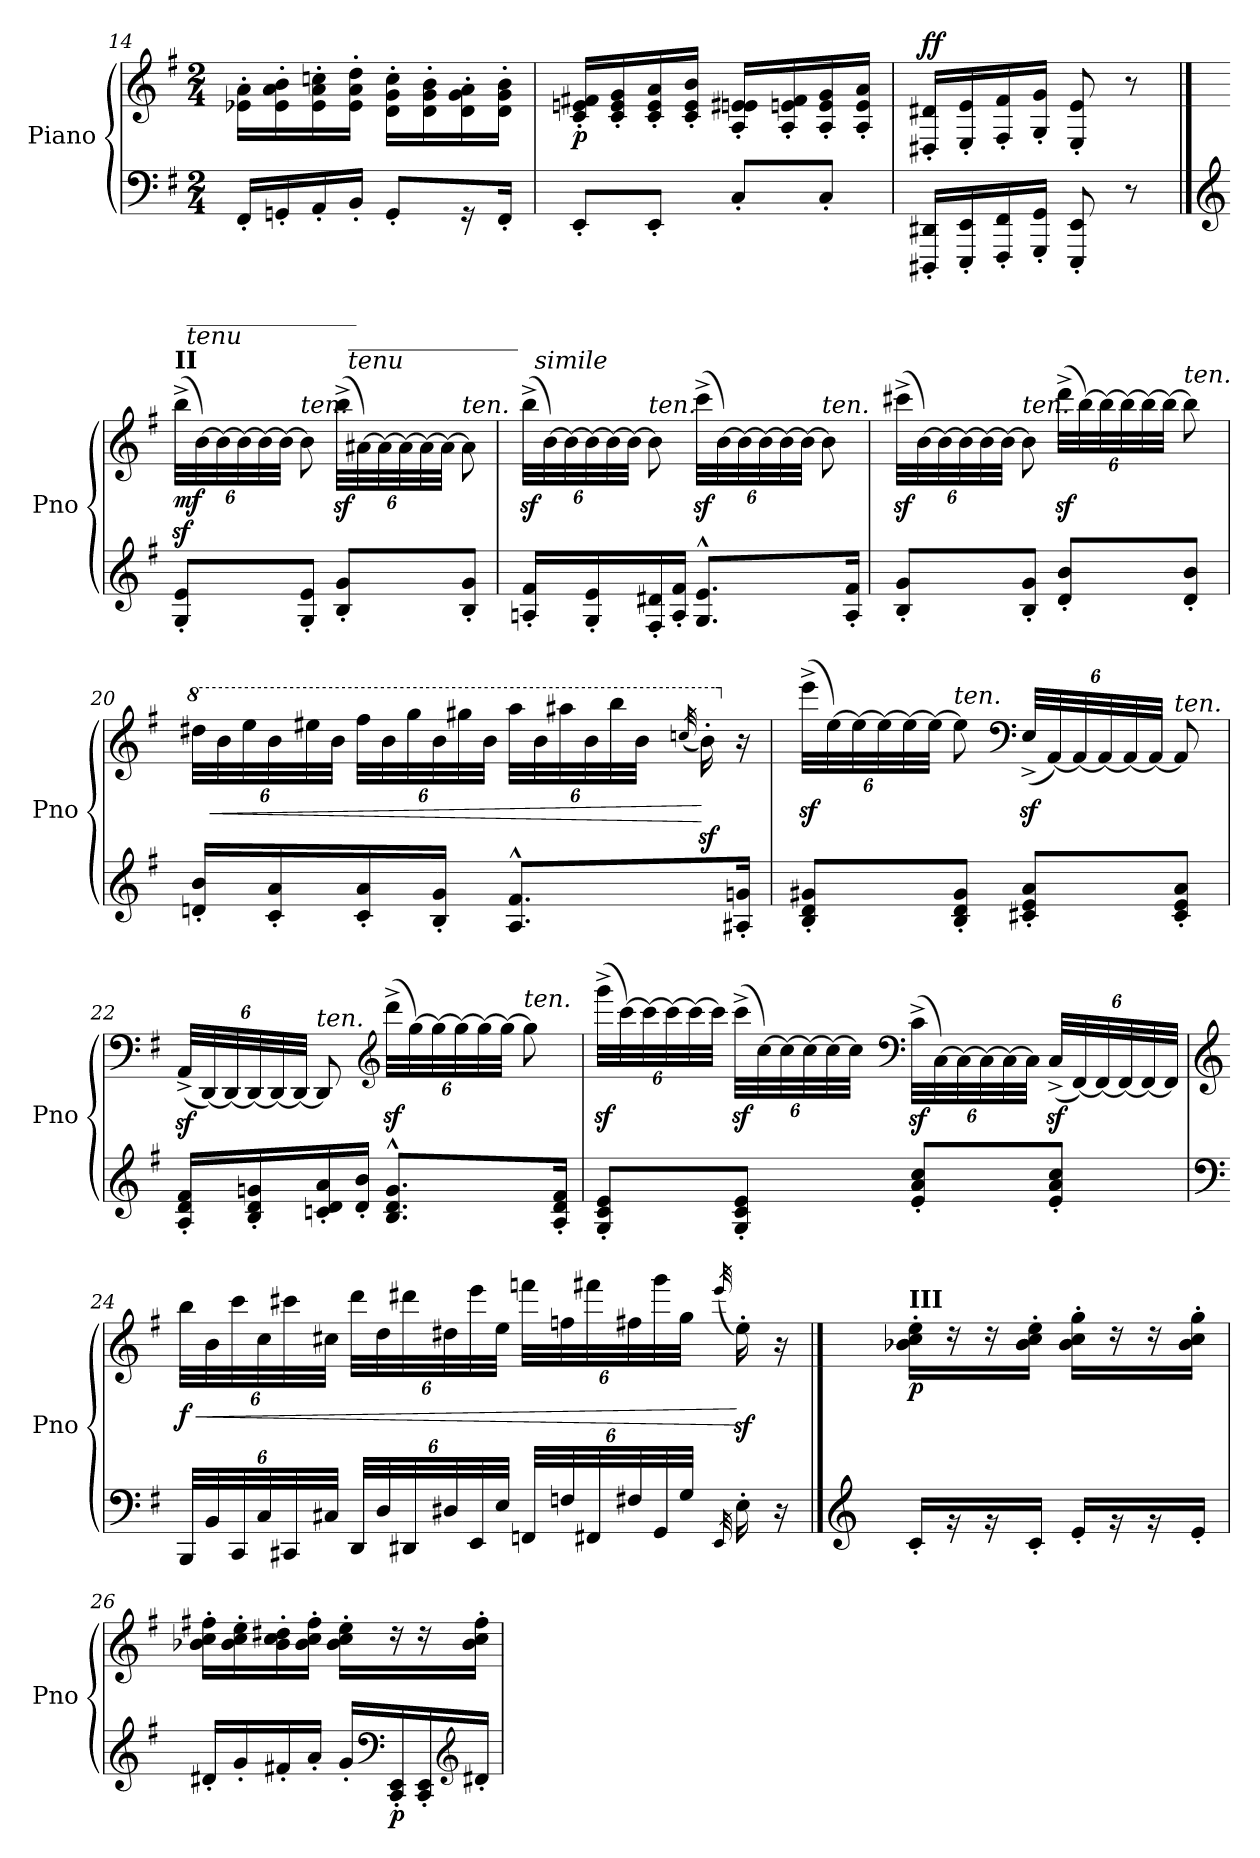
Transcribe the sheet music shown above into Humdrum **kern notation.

**kern	**kern	**dynam
*part1	*part1	*part1
*staff2	*staff1	*staff1/2
*I"Piano	*	*
*I'Pno	*	*
*clefF4	*clefG2	*
*k[f#]	*k[f#]	*
*M2/4	*M2/4	*
=14	=14	=14
16FF#'/LL	16e-X\' 16a\'LL	.
16GGn'/	16e-\' 16a\' 16b\'	.
16AA'/	16e-\' 16a\' 16ccn\'	.
16BB'/JJ	16e-\' 16a\' 16dd\'JJ	.
8GG'/L	16d\' 16g\' 16cc\'LL	.
.	16d\' 16g\' 16b\'	.
16r	16d\' 16g\' 16a\'	.
16FF#'/Jk	16d\' 16g\' 16b\'JJ	.
=15	=15	=15
!	!	!LO:DY:b
8EE'/L	16c/' 16en/' 16f#X/'LL	p
.	16c/' 16e/' 16g/'	.
8EE'/J	16c/' 16e/' 16a/'	.
.	16c/' 16e/' 16b/'JJ	.
8C'/L	16A/' 16en/' 16e#X/'LL	.
.	16A/' 16en/' 16f#/'	.
8C'/J	16A/' 16e/' 16g/'	.
.	16A/' 16e/' 16a/'JJ	.
=16	=16	=16
!	!	!LO:DY:b=2
!	!	!LO:DY:n=1:a
16DDD#X/' 16DD#X/'LL	16D#X/' 16d#X/'LL	f f
16EEE/' 16EE/'	16E/' 16e/'	.
16FFF#/' 16FF#/'	16F#/' 16f#/'	.
16GGG/' 16GG/'JJ	16G/' 16g/'JJ	.
8EEE/' 8EE/'	8E/' 8e/'	.
8r	8r	.
!!LO:LB:g=z
==17	==17	==17
*clefG2	*	*
*	*Xbrackettup	*
!	!LO:TX:a:B:t=II	!
!	!	!LO:DY:b
8G/' 8e/'L	(48bbz>^\LLL	mf
!	!LO:TX:a:i:t=tenu	!
!	!LO:TX:a:t=______________	!
.	[48b\)	.
.	48b\_	.
.	48b\_	.
.	48b\_	.
.	48b\JJJ_	.
!	!LO:TX:a:i:t=ten.	!
8G/' 8e/'J	8b\]	.
8B/' 8g/'L	(48bbz>^\LLL	.
!	!LO:TX:a:i:t=tenu	!
!	!LO:TX:a:t=______________	!
.	[48a#X\)	.
.	48a#\_	.
.	48a#\_	.
.	48a#\_	.
.	48a#\JJJ_	.
!	!LO:TX:a:i:t=ten.	!
8B/' 8g/'J	8a#\]	.
=18	=18	=18
16An/' 16f#/'LL	(48bbz>^\LLL	.
!	!LO:TX:a:i:t=simile	!
.	[48b\)	.
.	48b\_	.
16G/' 16e/'	48b\_	.
.	48b\_	.
.	48b\JJJ_	.
!	!LO:TX:a:i:t=ten.	!
16F#/' 16d#X/'	8b\]	.
16A/' 16f#/'JJ	.	.
8.G/^^ 8.e/^^L	(48cccz>^\LLL	.
.	[48b\)	.
.	48b\_	.
.	48b\_	.
.	48b\_	.
.	48b\JJJ_	.
!	!LO:TX:a:i:t=ten.	!
.	8b\]	.
16A/' 16f#/'Jk	.	.
!!LO:PB:g=z
=19	=19	=19
8B/' 8g/'L	(48ccc#Xz>^\LLL	.
.	[48b\)	.
.	48b\_	.
.	48b\_	.
.	48b\_	.
.	48b\JJJ_	.
!	!LO:TX:a:i:t=ten.	!
8B/' 8g/'J	8b\]	.
8d/' 8b/'L	(48dddz>^\LLL	.
.	[48bb\)	.
.	48bb\_	.
.	48bb\_	.
.	48bb\_	.
.	48bb\JJJ_	.
!	!LO:TX:a:i:t=ten.	!
8d/' 8b/'J	8bb\]	.
=20	=20	=20
*	*8va	*
16dn/' 16b/'LL	48ddd#X\LLL	.
!	!	!LO:HP:b
.	48bb\	<
.	48eee\	.
16c/' 16a/'	48bb\	.
.	48eee#X\	.
.	48bb\JJJ	.
16c/' 16a/'	48fff#\LLL	.
.	48bb\	.
.	48ggg\	.
16B/' 16g/'JJ	48bb\	.
.	48ggg#X\	.
.	48bb\JJJ	.
8.A/^^ 8.f#/^^L	48aaa\LLL	.
.	48bb\	.
.	48aaa#X\	.
.	48bb\	.
.	48bbb\	.
.	48bb\JJJ	.
.	(32qcccn/	.
.	16bbz<'\)	[
*	*X8va	*
16A#X/' 16gn/'Jk	16r	.
!!LO:LB:g=z
=21	=21	=21
!	!	!LO:DY:b=2
!	!	!LO:DY:n=1:b
8B/' 8d/' 8g#X/'L	(48eeez>^\LLL	mf mf
.	[48ee\)	.
.	48ee\_	.
.	48ee\_	.
.	48ee\_	.
.	48ee\JJJ_	.
!	!LO:TX:a:i:t=ten.	!
8B/' 8d/' 8g#/'J	8ee\]	.
*	*clefF4	*
8c#X/' 8e/' 8a/'L	(48Ez>^/LLL	.
.	[48AA/)	.
.	48AA/_	.
.	48AA/_	.
.	48AA/_	.
.	48AA/JJJ_	.
!	!LO:TX:a:i:t=ten.	!
8c#/' 8e/' 8a/'J	8AA/]	.
=22	=22	=22
16A/' 16d/' 16f#/'LL	(48AAz>^/LLL	.
.	[48DD/)	.
.	48DD/_	.
16B/' 16d/' 16gn/'	48DD/_	.
.	48DD/_	.
.	48DD/JJJ_	.
!	!LO:TX:a:i:t=ten.	!
16cn/' 16d/' 16a/'	8DD/]	.
16d/' 16b/'JJ	.	.
*	*clefG2	*
8.B/^^ 8.d/^^ 8.g/^^L	(48dddz>^\LLL	.
.	[48gg\)	.
.	48gg\_	.
.	48gg\_	.
.	48gg\_	.
.	48gg\JJJ_	.
!	!LO:TX:a:i:t=ten.	!
.	8gg\]	.
16A/' 16d/' 16f#/'Jk	.	.
!!LO:LB:g=z
=23	=23	=23
8G/' 8c/' 8e/'L	(48gggz>^\LLL	.
.	[48ccc\)	.
.	48ccc\_	.
.	48ccc\_	.
.	48ccc\_	.
.	48ccc\JJJ]	.
8G/' 8c/' 8e/'J	(48cccz>^\LLL	.
.	[48cc\)	.
.	48cc\_	.
.	48cc\_	.
.	48cc\_	.
.	48cc\JJJ]	.
*	*clefF4	*
8e/' 8a/' 8cc/'L	(48cz>^\LLL	.
.	[48C\)	.
.	48C\_	.
.	48C\_	.
.	48C\_	.
.	48C\JJJ]	.
8e/' 8a/' 8cc/'J	(48Cz>^/LLL	.
.	[48FF#/)	.
.	48FF#/_	.
.	48FF#/_	.
.	48FF#/_	.
.	48FF#/JJJ]	.
=24	=24	=24
*clefF4	*clefG2	*
*Xbrackettup	*	*
!	!	!LO:HP:b
!	!	!LO:DY:n=1:b
48BBB/LLL	48bb\LLL	< f
48BB/	48b\	.
48CC/	48ccc\	.
48C/	48cc\	.
48CC#X/	48ccc#X\	.
48C#X/JJJ	48cc#X\JJJ	.
48DD/LLL	48ddd\LLL	.
48D/	48dd\	.
48DD#X/	48ddd#X\	.
48D#X/	48dd#X\	.
48EE/	48eee\	.
48E/JJJ	48ee\JJJ	.
48FFn/LLL	48fffn\LLL	.
48Fn/	48ffn\	.
48FF#X/	48fff#X\	.
48F#X/	48ff#X\	.
48GG/	48ggg\	.
48G/JJJ	48gg\JJJ	.
32qEE/	(32qeee/	.
16E'\	16eez<'\)	[
16r	16r	.
!!LO:LB:g=z
==25	==25	==25
*clefG2	*	*
!	!LO:TX:a:B:t=III	!
!	!	!LO:DY:b
16c'/LL	16b-X\' 16cc\' 16ee\'LL	p
16rg	16rdd	.
16rg	16rdd	.
16c'/JJ	16b-\' 16cc\' 16ee\'JJ	.
16e'/LL	16b-\' 16cc\' 16gg\'LL	.
16rg	16rdd	.
16rg	16rdd	.
16e'/JJ	16b-\' 16cc\' 16gg\'JJ	.
=26	=26	=26
16d#X'/LL	16b-X\' 16cc\' 16ff#X\'LL	.
16g'/	16b-\' 16cc\' 16ee\'	.
16f#X'/	16b-\' 16cc\' 16dd#X\'	.
16a'/JJ	16b-\' 16cc\' 16ff#\'JJ	.
16g'/LL	16b-\' 16cc\' 16ee\'LL	.
*clefF4	*	*
!	!	!LO:DY:b=2
16CC/' 16EE/'	16rdd	p
16CC/' 16EE/'	16rdd	.
*clefG2	*	*
16d#X'/JJ	16b-\' 16cc\' 16ff#\'JJ	.
=	=	=
*-	*-	*-
